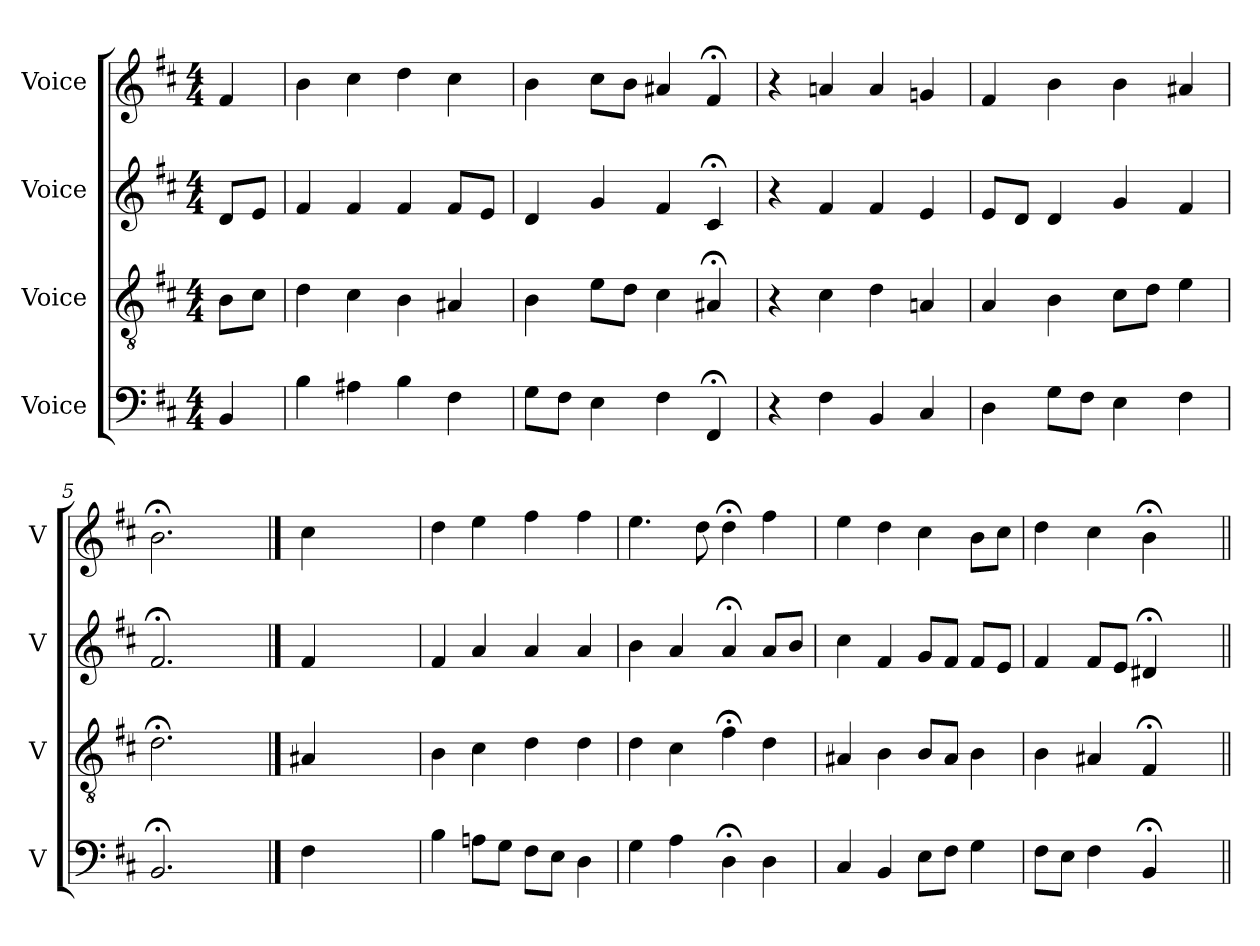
**kern	**kern	**kern	**kern
*part4	*part3	*part2	*part1
*staff4	*staff3	*staff2	*staff1
*I"Voice	*I"Voice	*I"Voice	*I"Voice
*I'V	*I'V	*I'V	*I'V
*clefF4	*clefGv2	*clefG2	*clefG2
*k[f#c#]	*k[f#c#]	*k[f#c#]	*k[f#c#]
*M4/4	*M4/4	*M4/4	*M4/4
*MM100	*MM100	*MM100	*MM100
=	=	=	=
4BB/	8B\L	8d/L	4f#/
.	8c#\J	8e/J	.
=1	=1	=1	=1
4B\	4d\	4f#/	4b\
4A#X\	4c#\	4f#/	4cc#\
4B\	4B\	4f#/	4dd\
4F#\	4A#X/	8f#/L	4cc#\
.	.	8e/J	.
=2	=2	=2	=2
8G\L	4B\	4d/	4b\
8F#\J	.	.	.
4E\	8e\L	4g/	8cc#\L
.	8d\J	.	8b\J
4F#\	4c#\	4f#/	4a#X/
4FF#;/	4A#X;/	4c#;/	4f#;/
=3	=3	=3	=3
4r	4r	4r	4r
4F#\	4c#\	4f#/	4an/
4BB/	4d\	4f#/	4a/
4C#/	4An/	4e/	4gn/
=4	=4	=4	=4
4D\	4A/	8e/L	4f#/
.	.	8d/J	.
8G\L	4B\	4d/	4b\
8F#\J	.	.	.
4E\	8c#\L	4g/	4b\
.	8d\J	.	.
4F#\	4e\	4f#/	4a#X/
!!LO:LB:g=z
=5	=5	=5	=5
2.BB;/	2.d;\	2.f#;/	2.b;\
4ryy	4ryy	4ryy	4ryy
==	==	==	==
4F#\	4A#X/	4f#/	4cc#\
2.ryy	2.ryy	2.ryy	2.ryy
=6	=6	=6	=6
4B\	4B\	4f#/	4dd\
8An\L	4c#\	4a/	4ee\
8G\J	.	.	.
8F#\L	4d\	4a/	4ff#\
8E\J	.	.	.
4D\	4d\	4a/	4ff#\
=7	=7	=7	=7
4G\	4d\	4b\	4.ee\
4A\	4c#\	4a/	.
.	.	.	8dd\
4D;\	4f#;\	4a;/	4dd;\
4D\	4d\	8a/L	4ff#\
.	.	8b/J	.
=8	=8	=8	=8
4C#/	4A#X/	4cc#\	4ee\
4BB/	4B\	4f#/	4dd\
8E\L	8B/L	8g/L	4cc#\
8F#\J	8A#/J	8f#/J	.
4G\	4B\	8f#/L	8b\L
.	.	8e/J	8cc#\J
!!LO:LB:g=z
=9	=9	=9	=9
8F#\L	4B\	4f#/	4dd\
8E\J	.	.	.
4F#\	4A#X/	8f#/L	4cc#\
.	.	8e/J	.
4BB;/	4F#;/	4d#X;/	4b;\
4ryy	4ryy	4ryy	4ryy
=||	=||	=||	=||
*-	*-	*-	*-
